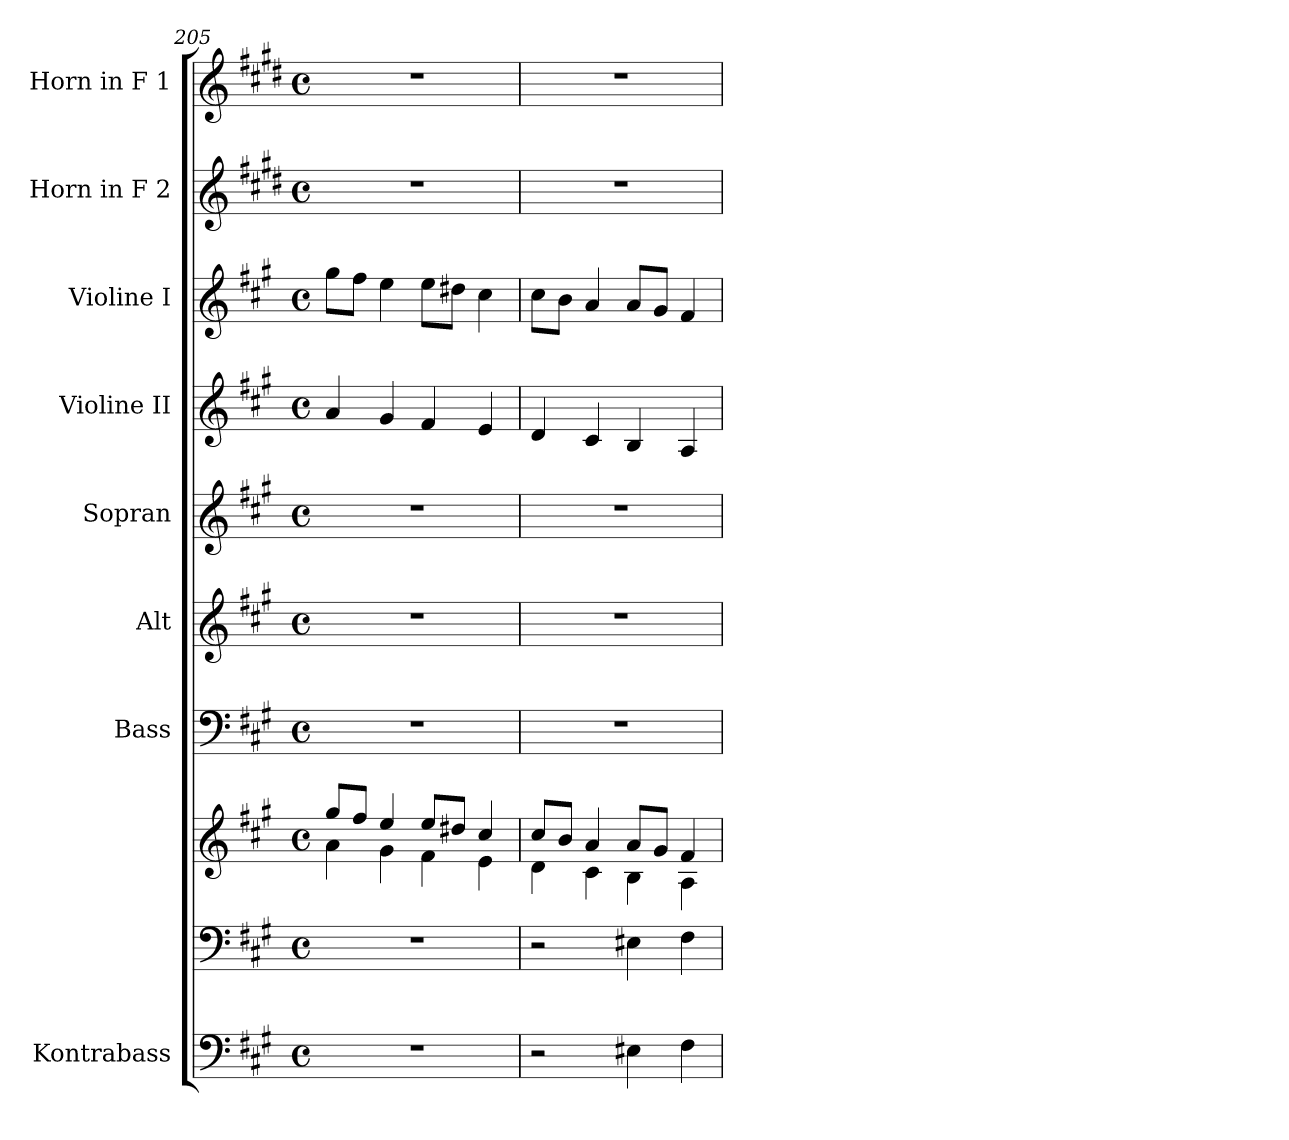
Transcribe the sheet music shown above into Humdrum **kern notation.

**kern	**kern	**kern	**kern	**kern	**kern	**kern	**kern	**kern	**kern
*part9	*part8	*part8	*part7	*part6	*part5	*part4	*part3	*part2	*part1
*staff10	*staff9	*staff8	*staff7	*staff6	*staff5	*staff4	*staff3	*staff2	*staff1
*I"Kontrabass	*	*	*I"Bass	*I"Alt	*I"Sopran	*I"Violine II	*I"Violine I	*I"Horn in F 2	*I"Horn in F 1
*I'Kb.	*	*	*I'B.	*I'A.	*I'S.	*I'Vl. II	*I'Vl. I	*	*
*clefF4	*clefF4	*clefG2	*clefF4	*clefG2	*clefG2	*clefG2	*clefG2	*clefG2	*clefG2
*ITrd7c12	*	*	*	*	*	*	*	*ITrd4c7	*ITrd4c7
*k[f#c#g#]	*k[f#c#g#]	*k[f#c#g#]	*k[f#c#g#]	*k[f#c#g#]	*k[f#c#g#]	*k[f#c#g#]	*k[f#c#g#]	*k[f#c#g#]	*k[f#c#g#]
*A:	*A:	*A:	*A:	*A:	*A:	*A:	*A:	*A:	*A:
*M4/4	*M4/4	*M4/4	*M4/4	*M4/4	*M4/4	*M4/4	*M4/4	*M4/4	*M4/4
*met(c)	*met(c)	*met(c)	*met(c)	*met(c)	*met(c)	*met(c)	*met(c)	*met(c)	*met(c)
=205	=205	=205	=205	=205	=205	=205	=205	=205	=205
*	*	*^	*	*	*	*	*	*	*
1r	1r	8gg#/L	4a\	1r	1r	1r	4a/	8gg#\L	1r	1r
.	.	8ff#/J	.	.	.	.	.	8ff#\J	.	.
.	.	4ee/	4g#\	.	.	.	4g#/	4ee\	.	.
.	.	8ee/L	4f#\	.	.	.	4f#/	8ee\L	.	.
.	.	8dd#X/J	.	.	.	.	.	8dd#X\J	.	.
.	.	4cc#/	4e\	.	.	.	4e/	4cc#\	.	.
=206	=206	=206	=206	=206	=206	=206	=206	=206	=206	=206
2r	2r	8cc#/L	4d\	1r	1r	1r	4d/	8cc#\L	1r	1r
.	.	8b/J	.	.	.	.	.	8b\J	.	.
.	.	4a/	4c#\	.	.	.	4c#/	4a/	.	.
4EE#X\	4E#X\	8a/L	4B\	.	.	.	4B/	8a/L	.	.
.	.	8g#/J	.	.	.	.	.	8g#/J	.	.
4FF#\	4F#\	4f#/	4A\	.	.	.	4A/	4f#/	.	.
*	*	*v	*v	*	*	*	*	*	*	*
=	=	=	=	=	=	=	=	=	=
*-	*-	*-	*-	*-	*-	*-	*-	*-	*-
